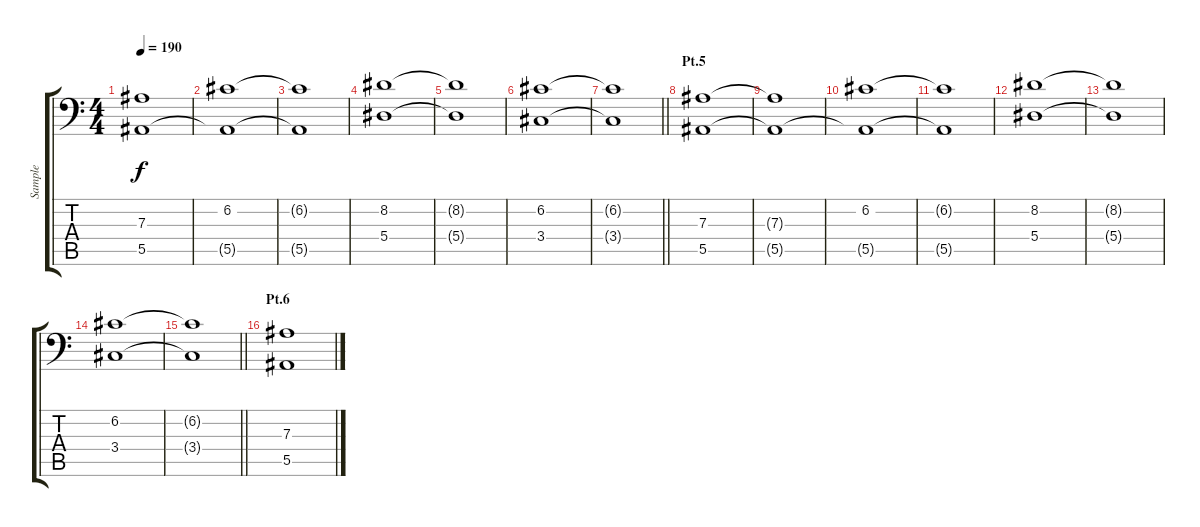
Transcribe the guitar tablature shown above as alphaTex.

\track ("Sample" "Sample") {instrument pad2warm}
\staff {score tabs}
\tuning (C4 G3 Eb3 Bb2 F2 Bb1) {hide}
\ts (4 4)
\tempo 190
\clef f4
\ks c
(7.3{t} 5.5{t}).1{dy f} |
(6.2 5.5{t}).1 |
(6.2{t} 5.5{t}).1 |
(8.2 5.4).1 |
(8.2{t} 5.4{t}).1 |
(6.2 3.4).1 |
\barLineRight lightlight
(6.2{t} 3.4{t}).1 |
\section ("" "Pt.5")
(7.3 5.5).1 |
(7.3{t} 5.5{t}).1 |
(6.2 5.5{t}).1 |
(6.2{t} 5.5{t}).1 |
(8.2 5.4).1 |
(8.2{t} 5.4{t}).1 |
(6.2 3.4).1 |
\barLineRight lightlight
(6.2{t} 3.4{t}).1 |
\section ("" "Pt.6")
(7.3 5.5).1
